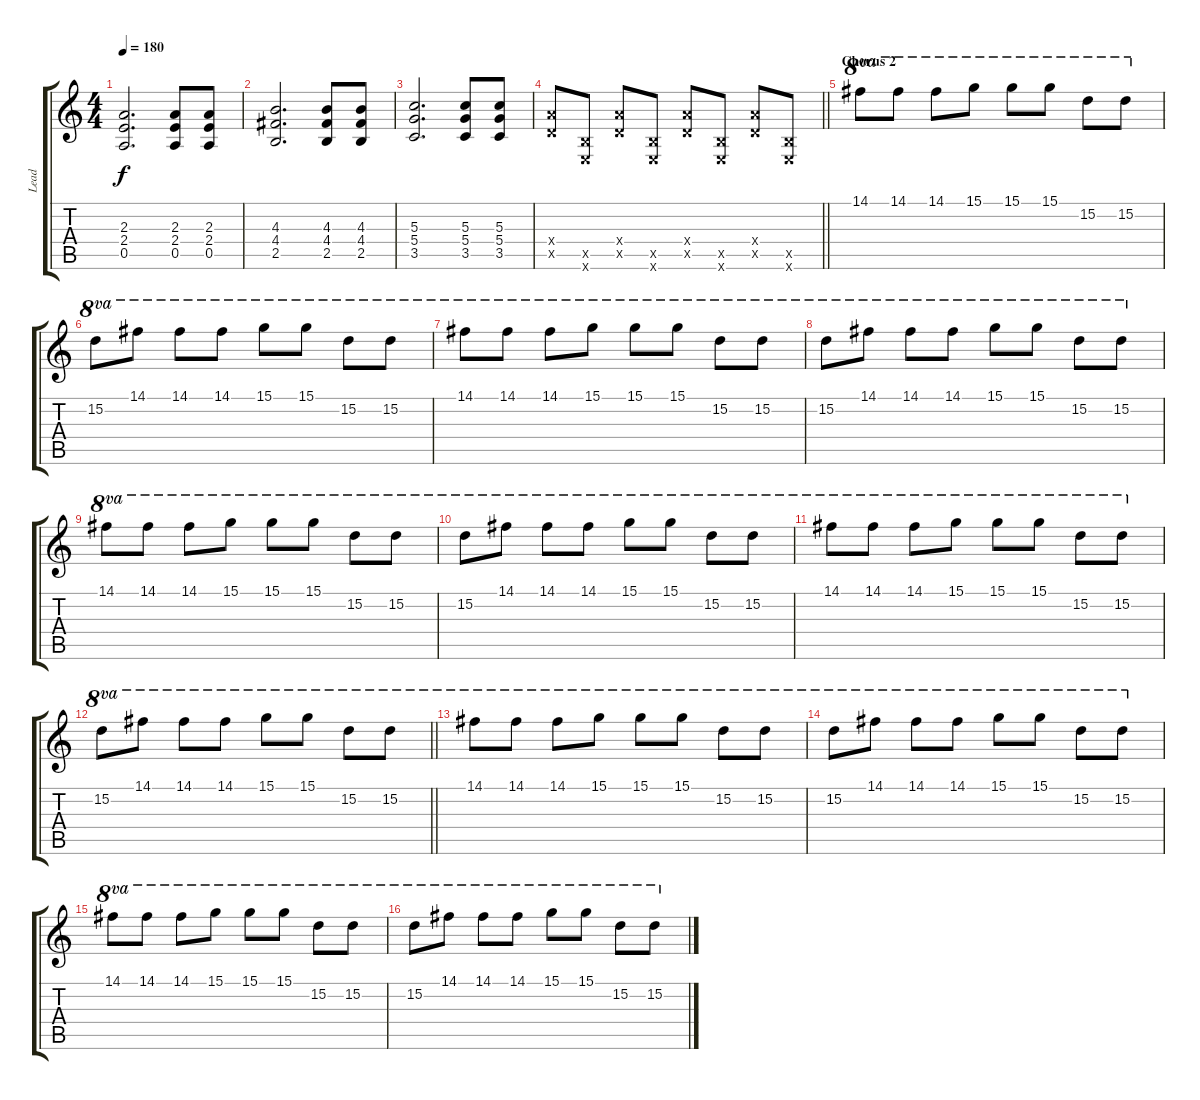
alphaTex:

\track ("Lead" "Lead") {instrument distortionguitar}
\staff {score tabs}
\tuning (E4 B3 G3 D3 A2 E2) {hide}
\ts (4 4)
\tempo 180
\clef g2
\ks c
(2.3 2.4 0.5).2{d dy f} (2.3 2.4 0.5).8 (2.3 2.4 0.5).8 |
(4.3 4.4 2.5).2{d} (4.3 4.4 2.5).8 (4.3 4.4 2.5).8 |
(5.3 5.4 3.5).2{d} (5.3 5.4 3.5).8 (5.3 5.4 3.5).8 |
\barLineRight lightlight
(7.4{x} 5.5{x}).8 (2.5{x} 0.6{x}).8 (7.4{x} 5.5{x}).8 (2.5{x} 0.6{x}).8 (7.4{x} 5.5{x}).8 (2.5{x} 0.6{x}).8 (7.4{x} 5.5{x}).8 (2.5{x} 0.6{x}).8 |
\section ("" "Chorus 2")
14.1.8{ot 8va volume 12} 14.1.8{ot 8va} 14.1.8{ot 8va} 15.1.8{ot 8va} 15.1.8{ot 8va} 15.1.8{ot 8va} 15.2.8{ot 8va} 15.2.8{ot 8va} |
15.2.8{ot 8va} 14.1.8{ot 8va} 14.1.8{ot 8va} 14.1.8{ot 8va} 15.1.8{ot 8va} 15.1.8{ot 8va} 15.2.8{ot 8va} 15.2.8{ot 8va} |
14.1.8{ot 8va} 14.1.8{ot 8va} 14.1.8{ot 8va} 15.1.8{ot 8va} 15.1.8{ot 8va} 15.1.8{ot 8va} 15.2.8{ot 8va} 15.2.8{ot 8va} |
15.2.8{ot 8va} 14.1.8{ot 8va} 14.1.8{ot 8va} 14.1.8{ot 8va} 15.1.8{ot 8va} 15.1.8{ot 8va} 15.2.8{ot 8va} 15.2.8{ot 8va} |
14.1.8{ot 8va} 14.1.8{ot 8va} 14.1.8{ot 8va} 15.1.8{ot 8va} 15.1.8{ot 8va} 15.1.8{ot 8va} 15.2.8{ot 8va} 15.2.8{ot 8va} |
15.2.8{ot 8va} 14.1.8{ot 8va} 14.1.8{ot 8va} 14.1.8{ot 8va} 15.1.8{ot 8va} 15.1.8{ot 8va} 15.2.8{ot 8va} 15.2.8{ot 8va} |
14.1.8{ot 8va} 14.1.8{ot 8va} 14.1.8{ot 8va} 15.1.8{ot 8va} 15.1.8{ot 8va} 15.1.8{ot 8va} 15.2.8{ot 8va} 15.2.8{ot 8va} |
\barLineRight lightlight
15.2.8{ot 8va} 14.1.8{ot 8va} 14.1.8{ot 8va} 14.1.8{ot 8va} 15.1.8{ot 8va} 15.1.8{ot 8va} 15.2.8{ot 8va} 15.2.8{ot 8va} |
14.1.8{ot 8va volume 12} 14.1.8{ot 8va} 14.1.8{ot 8va} 15.1.8{ot 8va} 15.1.8{ot 8va} 15.1.8{ot 8va} 15.2.8{ot 8va} 15.2.8{ot 8va} |
15.2.8{ot 8va} 14.1.8{ot 8va} 14.1.8{ot 8va} 14.1.8{ot 8va} 15.1.8{ot 8va} 15.1.8{ot 8va} 15.2.8{ot 8va} 15.2.8{ot 8va} |
14.1.8{ot 8va} 14.1.8{ot 8va} 14.1.8{ot 8va} 15.1.8{ot 8va} 15.1.8{ot 8va} 15.1.8{ot 8va} 15.2.8{ot 8va} 15.2.8{ot 8va} |
15.2.8{ot 8va} 14.1.8{ot 8va} 14.1.8{ot 8va} 14.1.8{ot 8va} 15.1.8{ot 8va} 15.1.8{ot 8va} 15.2.8{ot 8va} 15.2.8{ot 8va}
